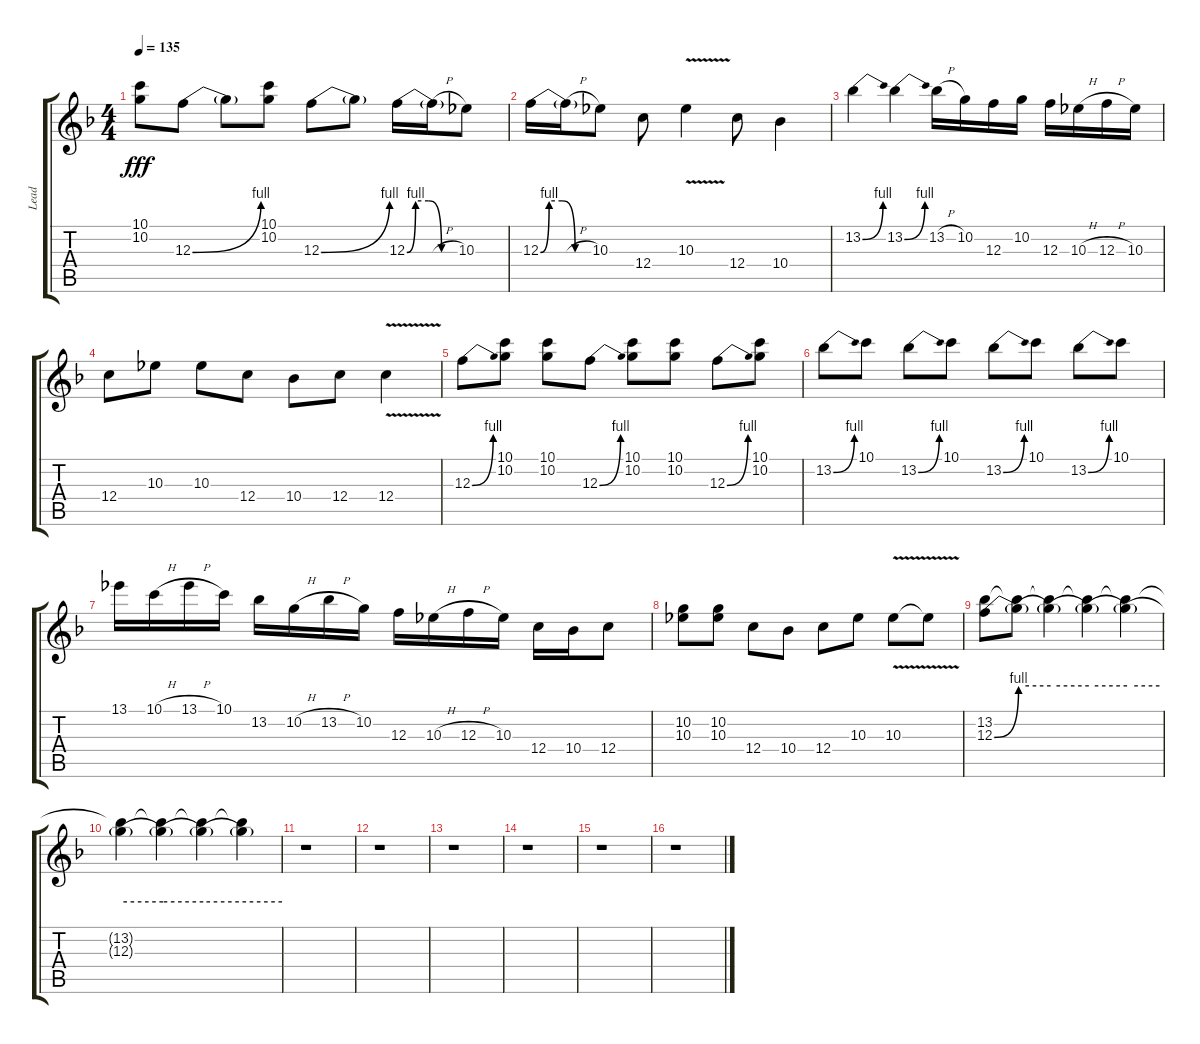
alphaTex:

\track ("Lead" "Lead") {instrument overdrivenguitar}
\staff {score tabs}
\tuning (D4 A3 F3 C3 G2 C2) {hide}
\ts (4 4)
\tempo 135
\clef g2
\ks f
(10.1 10.2).8{dy fff} 12.3{be (bend 0 0 60 4)}.8 12.3{t}.8 (10.1 10.2).8 12.3{be (bend 0 0 60 4)}.8 12.3{t}.8 12.3{be (custom 0 0 10 4 25 4 40 0 60 0)}.16 12.3{h t}.16 10.3.8 |
12.3{be (custom 0 0 10 4 25 4 40 0 60 0)}.16 12.3{h t}.16 10.3.8 12.4.8 10.3{v}.4 12.4.8 10.4.4 |
13.2{be (bend 0 0 60 4)}.4 13.2{be (bend 0 0 60 4)}.4 13.2{h}.16 10.2.16 12.3.16 10.2.16 12.3.16 10.3{h}.16 12.3{h}.16 10.3.16 |
12.4.8 10.3.8 10.3.8 12.4.8 10.4.8 12.4.8 12.4{v}.4 |
12.3{be (bend 0 0 60 4)}.8 (10.1 10.2).8 (10.1 10.2).8 12.3{be (bend 0 0 60 4)}.8 (10.1 10.2).8 (10.1 10.2).8 12.3{be (bend 0 0 60 4)}.8 (10.1 10.2).8 |
13.2{be (bend 0 0 60 4)}.8 10.1.8 13.2{be (bend 0 0 60 4)}.8 10.1.8 13.2{be (bend 0 0 60 4)}.8 10.1.8 13.2{be (bend 0 0 60 4)}.8 10.1.8 |
13.1.16 10.1{h}.16 13.1{h}.16 10.1.16 13.2.16 10.2{h}.16 13.2{h}.16 10.2.16 12.3.16 10.3{h}.16 12.3{h}.16 10.3.16 12.4.16 10.4.16 12.4.8 |
(10.2 10.3).8 (10.2 10.3).8 12.4.8 10.4.8 12.4.8 10.3.8 10.3{v}.8 10.3{v t}.8 |
(13.2 12.3{be (bend 0 0 60 4)}).8 (13.2{t} 12.3{be (hold 0 4 60 4) t}).8 (13.2{t} 12.3{be (hold 0 4 60 4) t}).4 (13.2{t} 12.3{be (hold 0 4 60 4) t}).4 (13.2{t} 12.3{be (hold 0 4 60 4) t}).4 |
(13.2{t} 12.3{be (hold 0 4 60 4) t}).4 (13.2{t} 12.3{be (hold 0 4 60 4) t}).4 (13.2{t} 12.3{be (hold 0 4 60 4) t}).4 (13.2{t} 12.3{t}).4 |
r.1 |
r.1 |
r.1 |
r.1 |
r.1 |
r.1
